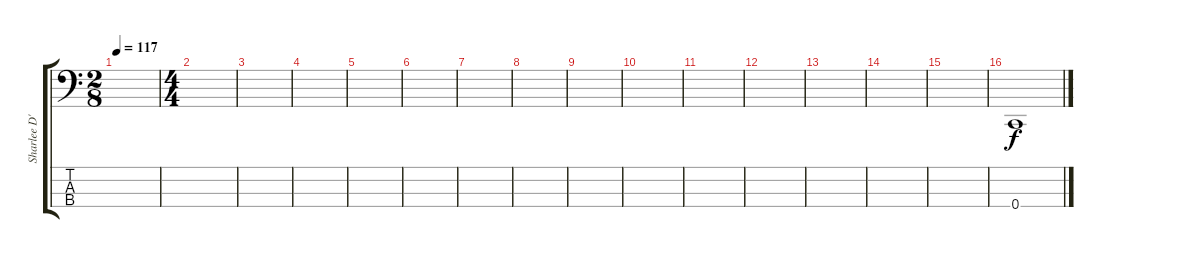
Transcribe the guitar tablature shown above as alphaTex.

\track ("Sharlee D'Angelo" "Sharlee D'") {instrument electricbassfinger}
\staff {score tabs}
\tuning (Eb2 Bb1 F1 C1) {hide}
\ts (2 8)
\tempo 117
\clef f4
\ks c
|
\ts (4 4)
|
|
|
|
|
|
|
|
|
|
|
|
|
|
0.4.1
